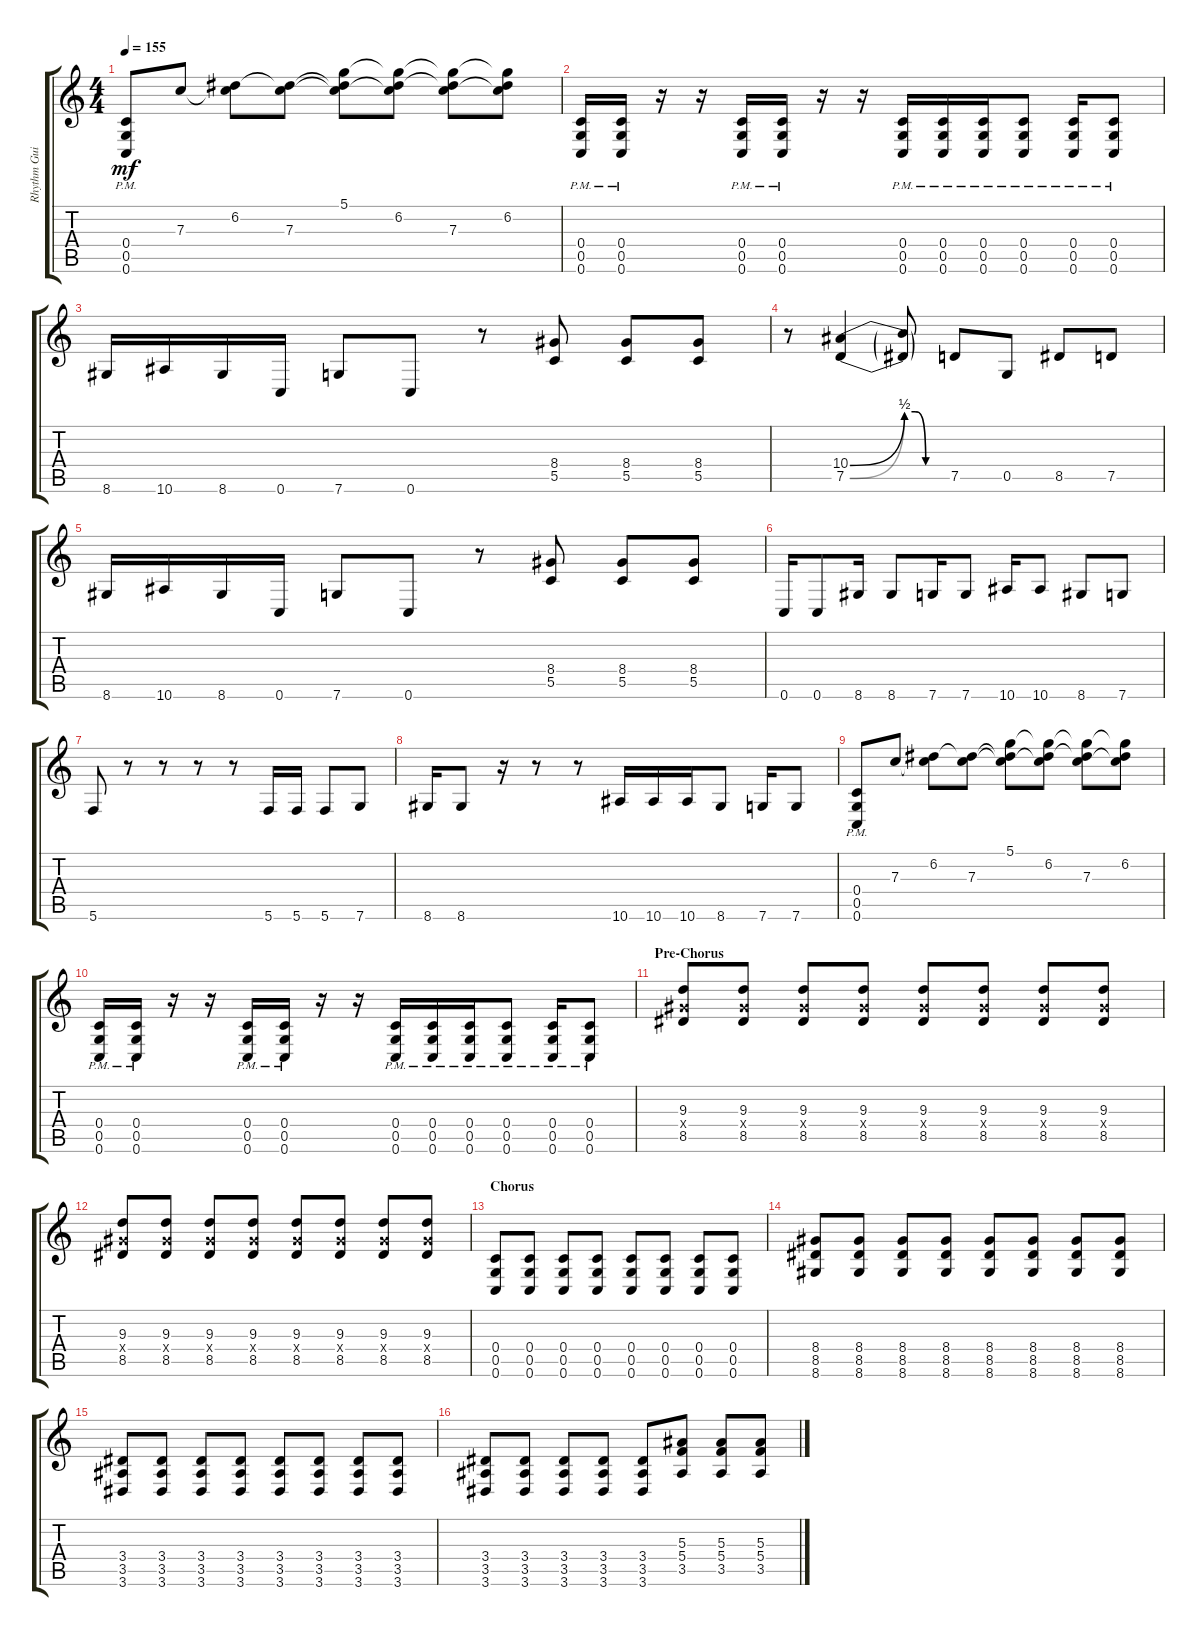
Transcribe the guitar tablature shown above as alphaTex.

\track ("Rhythm Guitar" "Rhythm Gui") {instrument distortionguitar}
\staff {score tabs}
\tuning (D4 A3 F3 C3 G2 C2) {hide}
\ts (4 4)
\tempo 155
\clef g2
\ks c
(0.4{pm} 0.5{pm} 0.6{pm}).8{dy mf} 7.3.8 (6.2 7.3{t}).8 (6.2{t} 7.3).8 (5.1 6.2{t} 7.3{t}).8 (5.1{t} 6.2 7.3{t}).8 (5.1{t} 6.2{t} 7.3).8 (5.1{t} 6.2 7.3{t}).8 |
(0.4{pm} 0.5{pm} 0.6{pm}).16 (0.4{pm} 0.5{pm} 0.6{pm}).16 r.16 r.16 (0.4{pm} 0.5{pm} 0.6{pm}).16 (0.4{pm} 0.5{pm} 0.6{pm}).16 r.16 r.16 (0.4{pm} 0.5{pm} 0.6{pm}).16 (0.4{pm} 0.5{pm} 0.6{pm}).16 (0.4{pm} 0.5{pm} 0.6{pm}).16 (0.4{pm} 0.5{pm} 0.6{pm}).8 (0.4{pm} 0.5{pm} 0.6{pm}).16 (0.4{pm} 0.5{pm} 0.6{pm}).8 |
8.6.16 10.6.16 8.6.16 0.6.16 7.6.8 0.6.8 r.8 (8.4 5.5).8 (8.4 5.5).8 (8.4 5.5).8 |
r.8 (10.4{be (bend 0 0 60 2)} 7.5{be (bend 0 0 60 2)}).4 (10.4{be (custom 0 2 15 2 30 0 60 0) t} 7.5{be (custom 0 2 15 2 30 0 60 0) t}).8 7.5.8 0.5.8 8.5.8 7.5.8 |
8.6.16 10.6.16 8.6.16 0.6.16 7.6.8 0.6.8 r.8 (8.4 5.5).8 (8.4 5.5).8 (8.4 5.5).8 |
0.6.16 0.6.8 8.6.16 8.6.8 7.6.16 7.6.8 10.6.16 10.6.8 8.6.8 7.6.8 |
5.6.8 r.8 r.8 r.8 r.8 5.6.16 5.6.16 5.6.8 7.6.8 |
8.6.16 8.6.8 r.16 r.8 r.8 10.6.16 10.6.16 10.6.16 8.6.8 7.6.16 7.6.8 |
(0.4{pm} 0.5{pm} 0.6{pm}).8 7.3.8 (6.2 7.3{t}).8 (6.2{t} 7.3).8 (5.1 6.2{t} 7.3{t}).8 (5.1{t} 6.2 7.3{t}).8 (5.1{t} 6.2{t} 7.3).8 (5.1{t} 6.2 7.3{t}).8 |
(0.4{pm} 0.5{pm} 0.6{pm}).16 (0.4{pm} 0.5{pm} 0.6{pm}).16 r.16 r.16 (0.4{pm} 0.5{pm} 0.6{pm}).16 (0.4{pm} 0.5{pm} 0.6{pm}).16 r.16 r.16 (0.4{pm} 0.5{pm} 0.6{pm}).16 (0.4{pm} 0.5{pm} 0.6{pm}).16 (0.4{pm} 0.5{pm} 0.6{pm}).16 (0.4{pm} 0.5{pm} 0.6{pm}).8 (0.4{pm} 0.5{pm} 0.6{pm}).16 (0.4{pm} 0.5{pm} 0.6{pm}).8 |
\section ("" "Pre-Chorus")
(9.3 8.4{x} 8.5).8 (9.3 8.4{x} 8.5).8 (9.3 8.4{x} 8.5).8 (9.3 8.4{x} 8.5).8 (9.3 8.4{x} 8.5).8 (9.3 8.4{x} 8.5).8 (9.3 8.4{x} 8.5).8 (9.3 8.4{x} 8.5).8 |
(9.3 8.4{x} 8.5).8 (9.3 8.4{x} 8.5).8 (9.3 8.4{x} 8.5).8 (9.3 8.4{x} 8.5).8 (9.3 8.4{x} 8.5).8 (9.3 8.4{x} 8.5).8 (9.3 8.4{x} 8.5).8 (9.3 8.4{x} 8.5).8 |
\section ("" "Chorus")
(0.4 0.5 0.6).8 (0.4 0.5 0.6).8 (0.4 0.5 0.6).8 (0.4 0.5 0.6).8 (0.4 0.5 0.6).8 (0.4 0.5 0.6).8 (0.4 0.5 0.6).8 (0.4 0.5 0.6).8 |
(8.4 8.5 8.6).8 (8.4 8.5 8.6).8 (8.4 8.5 8.6).8 (8.4 8.5 8.6).8 (8.4 8.5 8.6).8 (8.4 8.5 8.6).8 (8.4 8.5 8.6).8 (8.4 8.5 8.6).8 |
(3.4 3.5 3.6).8 (3.4 3.5 3.6).8 (3.4 3.5 3.6).8 (3.4 3.5 3.6).8 (3.4 3.5 3.6).8 (3.4 3.5 3.6).8 (3.4 3.5 3.6).8 (3.4 3.5 3.6).8 |
(3.4 3.5 3.6).8 (3.4 3.5 3.6).8 (3.4 3.5 3.6).8 (3.4 3.5 3.6).8 (3.4 3.5 3.6).8 (5.3 5.4 3.5).8 (5.3 5.4 3.5).8 (5.3 5.4 3.5).8
